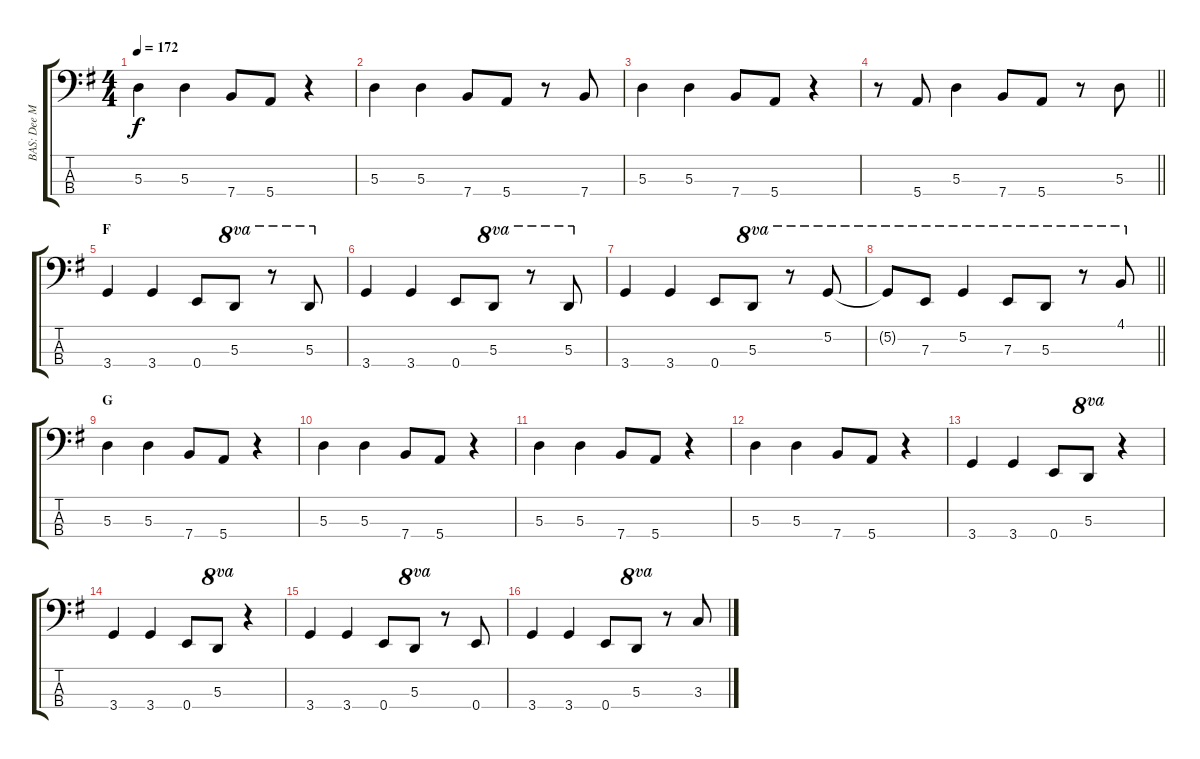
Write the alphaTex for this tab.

\track ("BAS: Dee Murray" "BAS: Dee M") {instrument electricbassfinger}
\staff {score tabs}
\tuning (G2 D2 A1 E1) {hide}
\ts (4 4)
\tempo 172
\clef f4
\ks g
5.3.4{dy f} 5.3.4 7.4.8 5.4.8 r.4 |
5.3.4 5.3.4 7.4.8 5.4.8 r.8 7.4.8 |
5.3.4 5.3.4 7.4.8 5.4.8 r.4 |
\barLineRight lightlight
r.8 5.4.8 5.3.4 7.4.8 5.4.8 r.8 5.3.8 |
\section ("" "F")
3.4.4 3.4.4 0.4.8 5.3.8{ot 8va} r.8{ot 8va} 5.3.8{ot 8va} |
3.4.4 3.4.4 0.4.8 5.3.8{ot 8va} r.8{ot 8va} 5.3.8{ot 8va} |
3.4.4 3.4.4 0.4.8 5.3.8{ot 8va} r.8{ot 8va} 5.2.8{ot 8va} |
\barLineRight lightlight
5.2{t}.8{ot 8va} 7.3.8{ot 8va} 5.2.4{ot 8va} 7.3.8{ot 8va} 5.3.8{ot 8va} r.8{ot 8va} 4.1.8{ot 8va} |
\section ("" "G")
5.3.4 5.3.4 7.4.8 5.4.8 r.4 |
5.3.4 5.3.4 7.4.8 5.4.8 r.4 |
5.3.4 5.3.4 7.4.8 5.4.8 r.4 |
5.3.4 5.3.4 7.4.8 5.4.8 r.4 |
3.4.4 3.4.4 0.4.8 5.3.8{ot 8va} r.4 |
3.4.4 3.4.4 0.4.8 5.3.8{ot 8va} r.4 |
3.4.4 3.4.4 0.4.8 5.3.8{ot 8va} r.8 0.4.8 |
3.4.4 3.4.4 0.4.8 5.3.8{ot 8va} r.8 3.3.8
